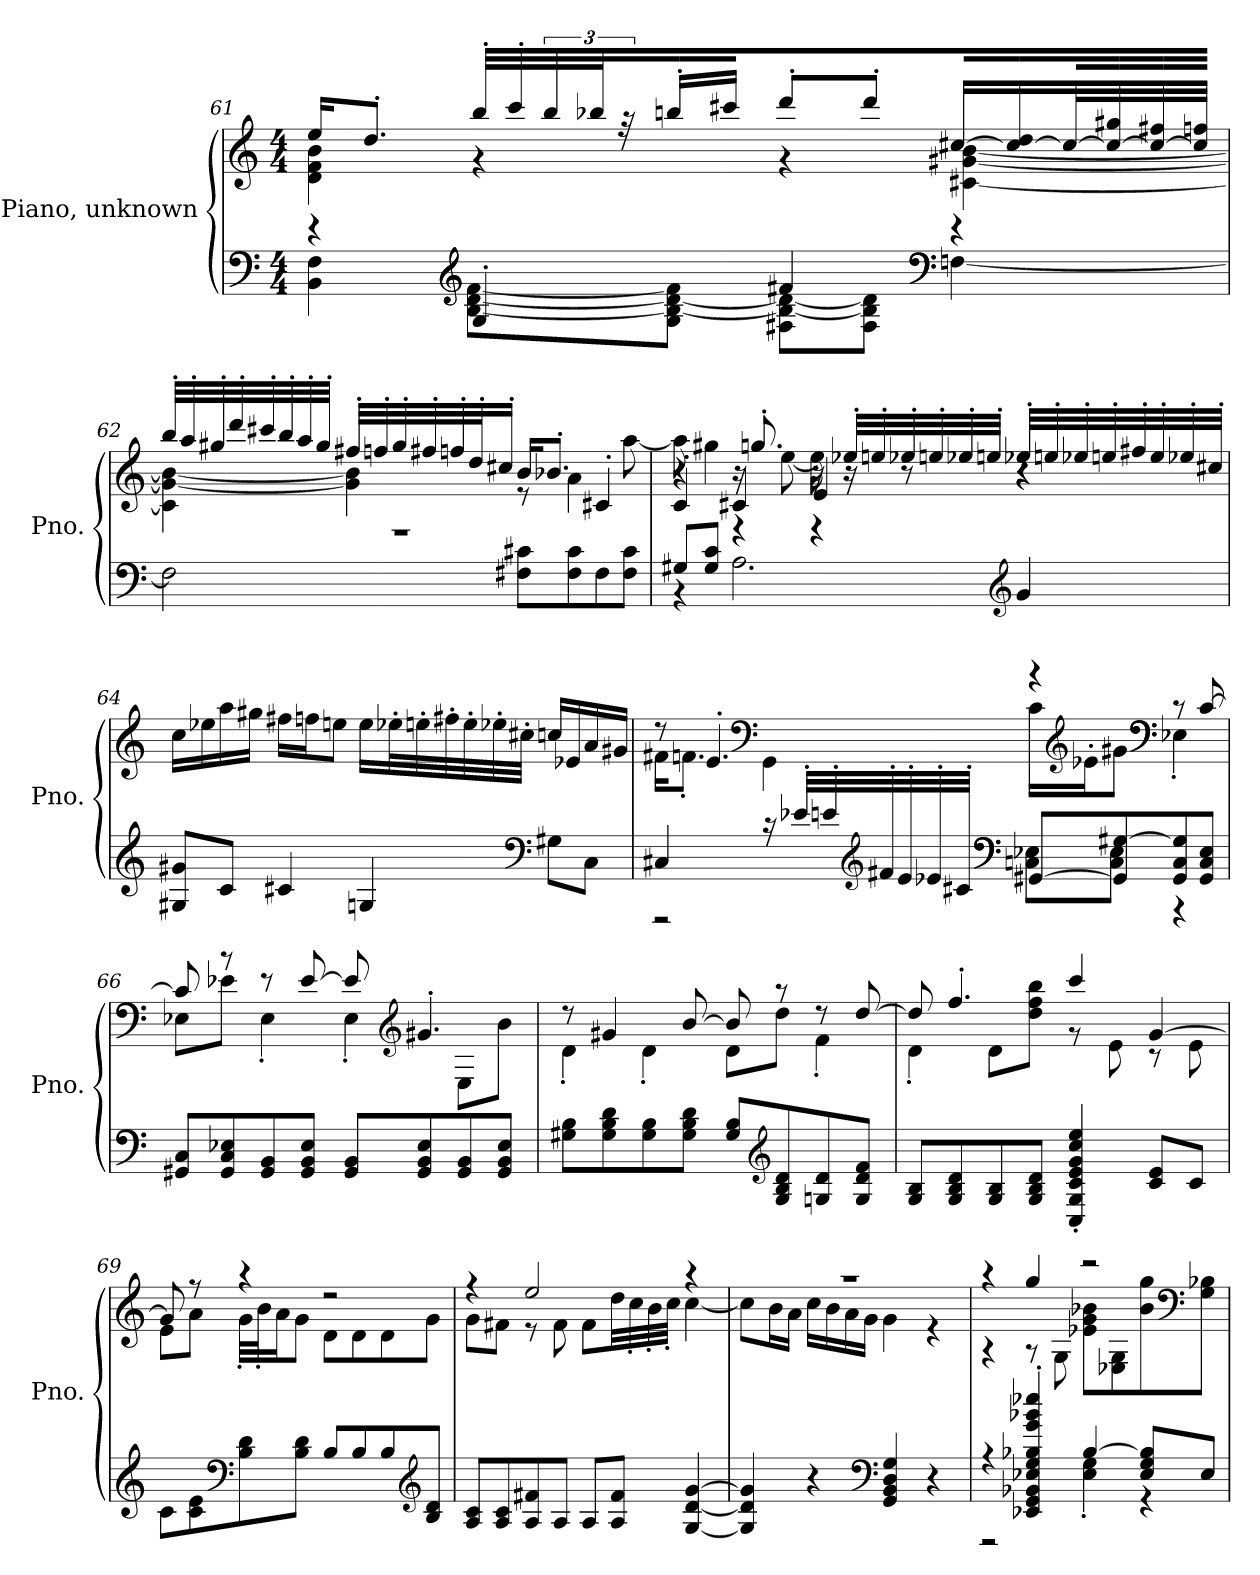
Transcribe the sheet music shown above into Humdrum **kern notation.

**kern	**kern
*part1	*part1
*staff2	*staff1
*I"Piano, unknown	*
*I'Pno.	*
!!LO:LB:g=z
*clefF4	*clefG2
*k[]	*k[]
*M4/4	*M4/4
=61	=61
*^	*^
4r	4BB\ 4F\	16ee/KL	4d\ 4f\ 4b\
.	.	8.dd'/J	.
*clefG2	*	*	*
4G'/	[8B\ [8d\ [8f\L	32bb'/LLL	4r
.	.	32ccc'/	.
.	.	48bb/	.
.	.	48bb-X/JJJ	.
.	.	48r	.
.	8G\ 8B\_ 8d\_ 8f\]J	16bbn'/LL	.
.	.	16ccc#X/JJ	.
4f#X/	8F#X\ 8B\_ 8d\_L	8ddd'/L	4r
.	8F#\ 8B\] 8d\]J	8ddd'/J	.
*clefF4	*	*	*
4r	[4Fn\	[16cc#X/LL	[4c#X\ [4g#X\ [4b\
.	.	16cc#/_ 16dd/	.
.	.	32cc#/L_	.
.	.	32cc#/_ 32gg#X/	.
.	.	32cc#/_ 32ff#X/	.
.	.	32cc#/] 32ffn/JJJ	.
!!LO:PB:g=z	!!
=62	=62	=62	=62
1r	2F\]	32bb'/LLL	4c#\] 4g#\_ 4b\_
.	.	32aa'/	.
.	.	32gg#X'/	.
.	.	32ddd'/	.
.	.	32ccc#X'/	.
.	.	32bb'/	.
.	.	32aa'/	.
.	.	32gg#'/JJJ	.
.	.	32ff#X'/LLL	4g#\] 4b\]
.	.	32ffn'/	.
.	.	32gg#'/	.
.	.	32ff#X'/	.
.	.	32ffn'/	.
.	.	32dd'/J	.
.	.	16cc#X'/JJ	.
.	8F#X\ 8c#X\L	16b/KL	8r
.	.	8.b-X'/J	.
.	8F#\ 8c#\	.	4a\
.	8F#\	4c#X'/	.
.	8F#\ 8c#\J	.	[8aa\
!!LO:LB:g=z
=63	=63	=63	=63
*	*	*	*^
8G#X/L	4r	4c'/	8aa\]	4r
8G#/ 8c/J	.	.	4gg#X\	.
4r	2.A\	16r	.	4c#X/
.	.	8.ggn'/	.	.
.	.	.	[8ee\	.
4r	.	16r	16ee\]	4e/
.	.	32ee-X'/LLL	16r	.
.	.	32een'/	.	.
.	.	32ee-X'/	8r	.
.	.	32een'/	.	.
.	.	32ee-X'/	.	.
.	.	32een'/JJJ	.	.
*clefG2	*	*	*	*
4g/	.	32ee-X'/LLL	4r	4r
.	.	32een'/	.	.
.	.	32ee-X'/	.	.
.	.	32een'/	.	.
.	.	32ff#X'/	.	.
.	.	32ee'/	.	.
.	.	32ee-X'/	.	.
.	.	32cc#X'/JJJ	.	.
*v	*v	*	*	*
*	*v	*v	*v
!!LO:LB:g=z
=64	=64
8G#X/ 8g#X/L	16cc\LL
.	16ee-X\
8c/J	16aa\
.	16gg#X\JJ
4c#X/	16ff#X\LL
.	16ffn\J
.	8een\J
4Gn/	16ee\LL
.	32ee-X'\L
.	32een'\
.	32ff#X'\
.	32ee'\
.	32ee-X'\
.	32cc#X'\JJJ
*clefF4	*
8G#X\L	16ccn/LL
.	16e-X/
8C\J	16a/
.	16g#X/JJ
!!LO:LB:g=z
=65	=65
*^	*^
4C#X/	2r	8r	16f#X\KL
.	.	.	8.fn'\J
.	.	4.e'/	.
*	*	*clefF4	*
16r	.	.	4GG\
32e-X'/LLL	.	.	.
32en'/	.	.	.
*clefG2	*	*	*
32f#X'/	.	.	.
32e'/	.	.	.
32e-X'/	.	.	.
32c#X'/JJJ	.	.	.
*clefF4	*	*	*
[8GG#X/L	8Cn\ 8E-X\L	4r	16c\LL
*	*	*clefG2	*
.	.	.	16e-X'\J
8GG#/] [8G#X/	8C\ 8E-\J	.	8g#X\J
*	*	*clefF4	*
8GG#/ 8C/ 8G#/]	4r	8r	4E-X'\
8GG#/ 8C/ 8E-/J	.	[8c/	.
*v	*v	*	*
!!LO:LB:g=z	!!
=66	=66	=66
8GG#X/ 8C/L	8c/]	8E-X\L
8GG#/ 8C/ 8E-X/	8r	8e-X\J
8GG#/ 8BB/	8r	4E-'\
8GG#/ 8BB/ 8E-/J	[8e-/	.
8GG#/ 8BB/L	8e-/]	4E-'\
*	*clefG2	*
8GG#/ 8BB/ 8E-/	4.g#X'/	.
8GG#/ 8BB/	.	8E-\L
8GG#/ 8BB/ 8E-/J	.	8b\J
=67	=67	=67
8G#X\ 8B\L	8r	4d'\
8G#\ 8B\ 8d\	4g#X/	.
8G#\ 8B\	.	4d'\
8G#\ 8B\ 8d\J	[8b/	.
8G#/ 8B/L	8b/]	8d\L
*clefG2	*	*
8G#/ 8B/ 8d/	8r	8dd\J
8Gn/ 8d/	8r	4f'\
8G/ 8d/ 8f/J	[8dd/	.
=68	=68	=68
8G/ 8B/L	8dd/]	4d'\
8G/ 8B/ 8d/	4.ff'/	.
8G/ 8B/	.	8d\L
8G/ 8B/ 8d/J	.	8dd\ 8ff\ 8bb\J
4C/' 4G/' 4c/' 4e/' 4g/' 4cc/' 4ee/'	4ccc/	8r
.	.	8e\
8c/ 8e/L	[4g/	8r
8c/J	.	8e\
!!LO:LB:g=z	!!
=69	=69	=69
8c\L	8g/]	8e\L
8c\ 8e\	8r	8a\J
*clefF4	*	*
8B\ 8d\	4r	32g'\LLL
.	.	32b'\J
.	.	16a\J
8B\ 8d\J	.	8g\J
8B/L	2r	8d\L
8B/	.	8d\
8B/	.	8d\
*clefG2	*	*
8B/ 8d/J	.	8g\J
=70	=70	=70
8A/ 8c/L	4r	8g\L
8A/ 8c/	.	8f#X\J
8A/ 8f#X/	2ee/	8r
8A/J	.	8f#\
8A/L	.	8f#\L
8A/ 8f#/J	.	32dd\LL
.	.	32cc'\
.	.	32b'\
.	.	32cc'\JJJ
[4G/ [4d/ [4g/	4r	[4cc\
=71	=71	=71
4G/] 4d/] 4g/]	1r	8cc\L]
.	.	16b\L
.	.	16a\JJ
4r	.	16cc\LL
.	.	16b\
.	.	16a\
.	.	16g\JJ
*clefF4	*	*
4GG/ 4BB/ 4D/ 4G/	.	4g\
4r	.	4r
!!LO:PB:g=z	!!
=72	=72	=72
*^	*	*
4r	2r	4r	4r
4EE-X/' 4GG/' 4BB-X/' 4E-X/' 4G/' 4B-X/' 4g/' 4b-X/' 4ee-X/'	.	4gg/	8r
.	.	.	8G\
[4B-/	4E-\' 4G\'	2r	8e-X\ 8g\ 8b-X\L
.	.	.	8E-X\ 8G\
8E-/ 8G/ 8B-/]L	4r	.	8b-\ 8gg\
*	*	*clefF4	*
8E-/J	.	.	8G\ 8B-X\J
*v	*v	*	*
*	*v	*v
=	=
*-	*-
